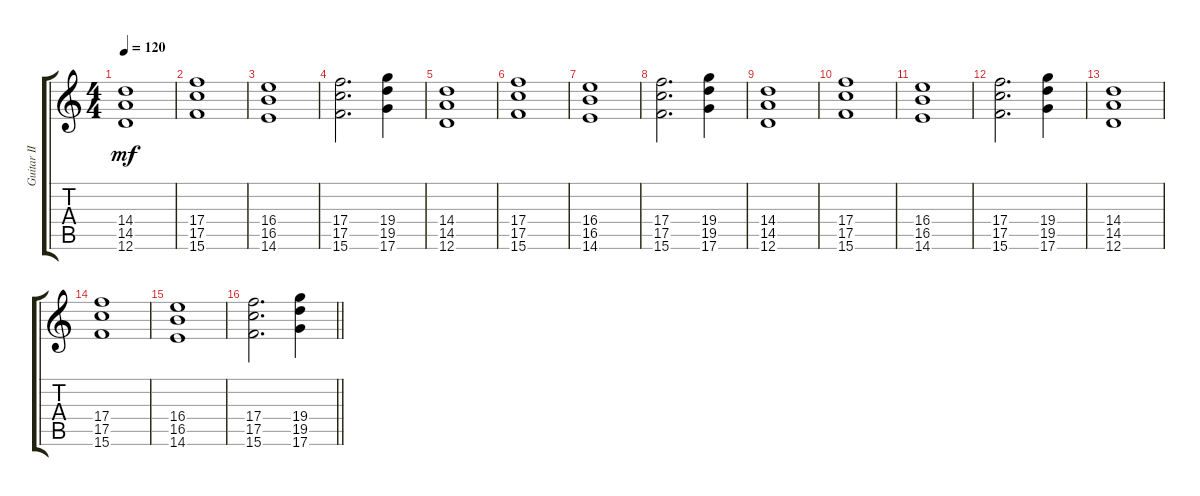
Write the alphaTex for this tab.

\track ("Guitar II" "Guitar II") {instrument overdrivenguitar}
\staff {score tabs}
\tuning (D4 A3 F3 C3 G2 D2) {hide}
\ts (4 4)
\section ("" "")
\tempo 120
\clef g2
\ks c
(14.4 14.5 12.6).1{dy mf} |
(17.4 17.5 15.6).1 |
(16.4 16.5 14.6).1 |
(17.4 17.5 15.6).2{d} (19.4 19.5 17.6).4 |
(14.4 14.5 12.6).1 |
(17.4 17.5 15.6).1 |
(16.4 16.5 14.6).1 |
(17.4 17.5 15.6).2{d} (19.4 19.5 17.6).4 |
(14.4 14.5 12.6).1 |
(17.4 17.5 15.6).1 |
(16.4 16.5 14.6).1 |
(17.4 17.5 15.6).2{d} (19.4 19.5 17.6).4 |
(14.4 14.5 12.6).1 |
(17.4 17.5 15.6).1 |
(16.4 16.5 14.6).1 |
\barLineRight lightlight
(17.4 17.5 15.6).2{d} (19.4 19.5 17.6).4
